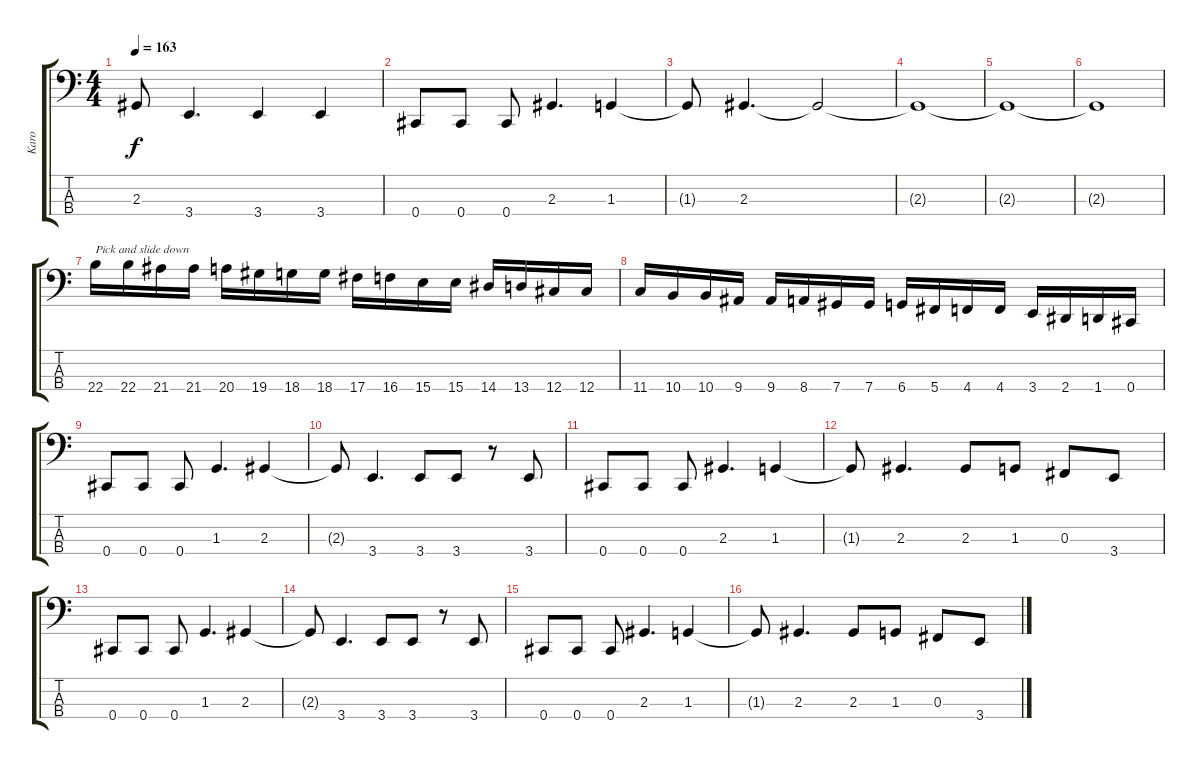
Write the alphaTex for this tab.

\track ("Karo" "Karo") {instrument electricbassfinger}
\staff {score tabs}
\tuning (E2 B1 Gb1 Db1) {hide}
\ts (4 4)
\tempo 163
\clef f4
\ks c
2.3{t}.8{dy f} 3.4.4{d} 3.4.4 3.4.4 |
0.4.8 0.4.8 0.4.8 2.3.4{d} 1.3.4 |
1.3{t}.8 2.3.4{d} 2.3{t}.2 |
2.3{t}.1 |
2.3{t}.1 |
2.3{t}.1 |
22.4.16{txt "Pick and slide down"} 22.4.16 21.4.16 21.4.16 20.4.16 19.4.16 18.4.16 18.4.16 17.4.16 16.4.16 15.4.16 15.4.16 14.4.16 13.4.16 12.4.16 12.4.16 |
11.4.16 10.4.16 10.4.16 9.4.16 9.4.16 8.4.16 7.4.16 7.4.16 6.4.16 5.4.16 4.4.16 4.4.16 3.4.16 2.4.16 1.4.16 0.4.16 |
0.4.8 0.4.8 0.4.8 1.3.4{d} 2.3.4 |
2.3{t}.8 3.4.4{d} 3.4.8 3.4.8 r.8 3.4.8 |
0.4.8 0.4.8 0.4.8 2.3.4{d} 1.3.4 |
1.3{t}.8 2.3.4{d} 2.3.8 1.3.8 0.3.8 3.4.8 |
0.4.8 0.4.8 0.4.8 1.3.4{d} 2.3.4 |
2.3{t}.8 3.4.4{d} 3.4.8 3.4.8 r.8 3.4.8 |
0.4.8 0.4.8 0.4.8 2.3.4{d} 1.3.4 |
1.3{t}.8 2.3.4{d} 2.3.8 1.3.8 0.3.8 3.4.8
